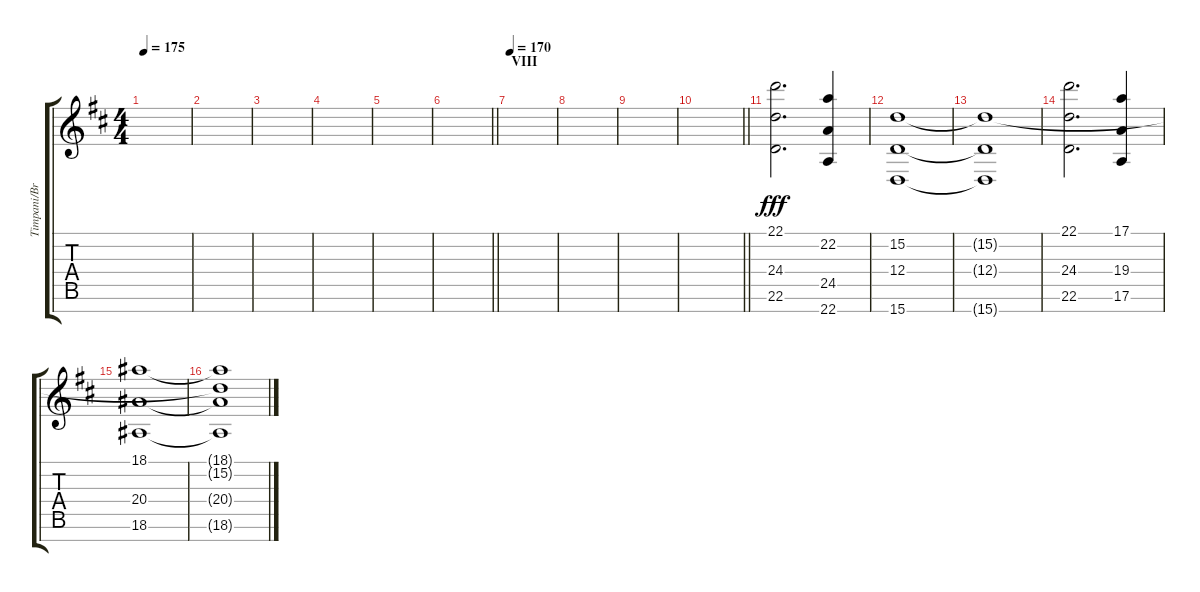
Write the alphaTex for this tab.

\track ("Timpani/Brass [Orchestra]" "Timpani/Br") {instrument timpani}
\staff {score tabs}
\tuning (E4 B3 G3 D3 A2 E2 B1) {hide}
\ts (4 4)
\tempo 175
\clef g2
\ks d
|
|
|
|
|
\barLineRight lightlight
|
\section ("" "VIII")
\tempo 170
|
|
|
\barLineRight lightlight
|
(22.1 24.4 22.6).2{d dy fff volume 16 instrument brasssection} (22.2 24.5 22.7).4 |
(15.2 12.4 15.7).1 |
(15.2{t} 12.4{t} 15.7{t}).1 |
(22.1 24.4 22.6).2{d} (17.1 19.4 17.6).4 |
(18.1 20.4 18.6).1 |
(18.1{t} 15.2{t} 20.4{t} 18.6{t}).1
